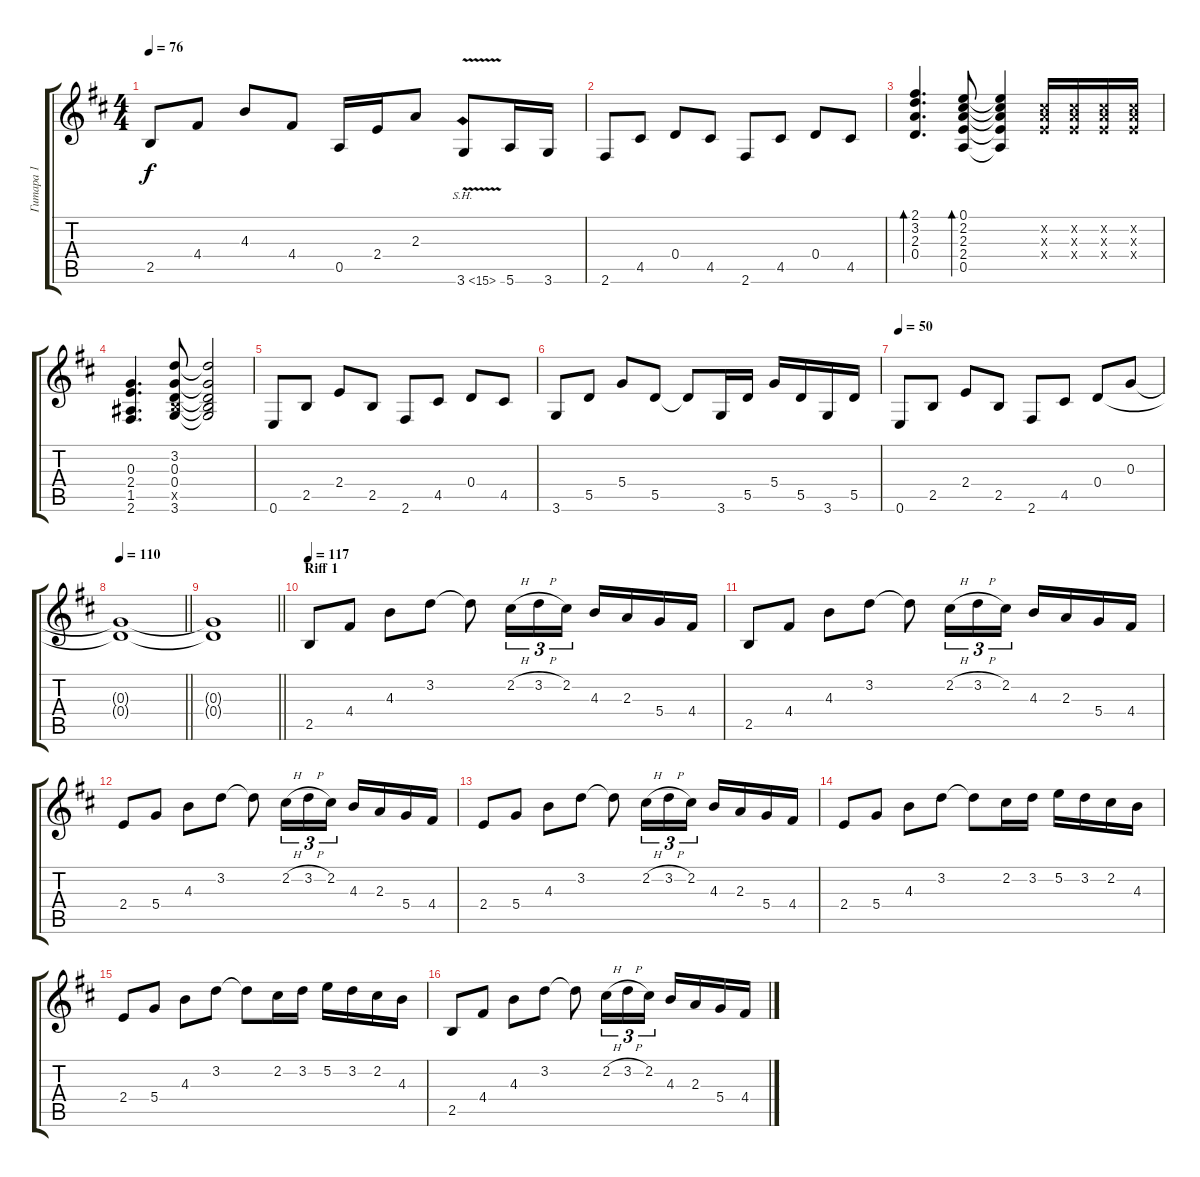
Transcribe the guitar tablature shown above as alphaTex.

\track ("Гитара 1" "Гитара 1") {instrument distortionguitar}
\staff {score tabs}
\tuning (E4 B3 G3 D3 A2 E2) {hide}
\ts (4 4)
\tempo 76
\clef g2
\ks d
2.5.8{dy f} 4.4.8 4.3.8 4.4.8 0.5.16 2.4.16 2.3.8 3.6{sh 12 v}.8 5.6.16 3.6.16 |
2.6.8 4.5.8 0.4.8 4.5.8 2.6.8 4.5.8 0.4.8 4.5.8 |
(2.1 3.2 2.3 0.4).4{d bd 240} (0.1 2.2 2.3 2.4 0.5).8{bd 240} (0.1{t} 2.2{t} 2.3{t} 2.4{t} 0.5{t}).4 (2.2{x} 2.3{x} 2.4{x}).16 (2.2{x} 2.3{x} 2.4{x}).16 (2.2{x} 2.3{x} 2.4{x}).16 (2.2{x} 2.3{x} 2.4{x}).16 |
(0.3 2.4 1.5 2.6).4{d} (3.2 0.3 0.4 2.5{x} 3.6).8 (3.2{t} 0.3{t} 0.4{t} 2.5{t} 3.6{t}).2 |
0.6.8 2.5.8 2.4.8 2.5.8 2.6.8 4.5.8 0.4.8 4.5.8 |
3.6.8 5.5.8 5.4.8 5.5.8 5.5{t}.8 3.6.16 5.5.16 5.4.16 5.5.16 3.6.16 5.5.16 |
\tempo 50
0.6.8 2.5.8 2.4.8 2.5.8 2.6.8 4.5.8 0.4.8 0.3.8 |
\tempo 110
\barLineRight lightlight
(0.3{t} 0.4{t}).1 |
\barLineRight lightlight
(0.3{t} 0.4{t}).1 |
\section ("" "Riff 1")
\tempo 117
2.5.8 4.4.8 4.3.8 3.2.8 3.2{t}.8 2.2{h}.16{tu (3 2)} 3.2{h}.16{tu (3 2)} 2.2.16{tu (3 2)} 4.3.16 2.3.16 5.4.16 4.4.16 |
2.5.8 4.4.8 4.3.8 3.2.8 3.2{t}.8 2.2{h}.16{tu (3 2)} 3.2{h}.16{tu (3 2)} 2.2.16{tu (3 2)} 4.3.16 2.3.16 5.4.16 4.4.16 |
2.4.8 5.4.8 4.3.8 3.2.8 3.2{t}.8 2.2{h}.16{tu (3 2)} 3.2{h}.16{tu (3 2)} 2.2.16{tu (3 2)} 4.3.16 2.3.16 5.4.16 4.4.16 |
2.4.8 5.4.8 4.3.8 3.2.8 3.2{t}.8 2.2{h}.16{tu (3 2)} 3.2{h}.16{tu (3 2)} 2.2.16{tu (3 2)} 4.3.16 2.3.16 5.4.16 4.4.16 |
2.4.8 5.4.8 4.3.8 3.2.8 3.2{t}.8 2.2.16 3.2.16 5.2.16 3.2.16 2.2.16 4.3.16 |
2.4.8 5.4.8 4.3.8 3.2.8 3.2{t}.8 2.2.16 3.2.16 5.2.16 3.2.16 2.2.16 4.3.16 |
2.5.8 4.4.8 4.3.8 3.2.8 3.2{t}.8 2.2{h}.16{tu (3 2)} 3.2{h}.16{tu (3 2)} 2.2.16{tu (3 2)} 4.3.16 2.3.16 5.4.16 4.4.16
